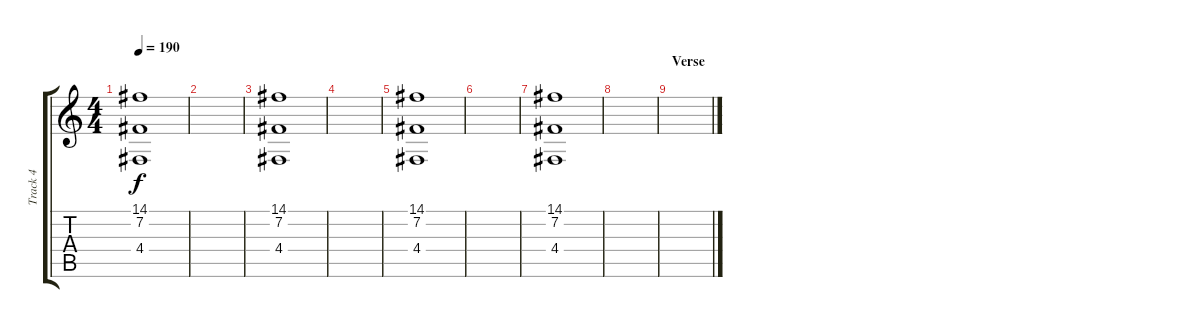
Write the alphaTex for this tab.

\track ("Track 4" "Track 4") {instrument tubularbells}
\staff {score tabs}
\tuning (E4 B3 G3 D3 A2 E2) {hide}
\ts (4 4)
\tempo 190
\clef g2
\ks c
(14.1 7.2 4.4).1{dy f instrument tubularbells} |
|
(14.1 7.2 4.4).1 |
|
(14.1 7.2 4.4).1 |
|
(14.1 7.2 4.4).1 |
|
\section ("" "Verse")
